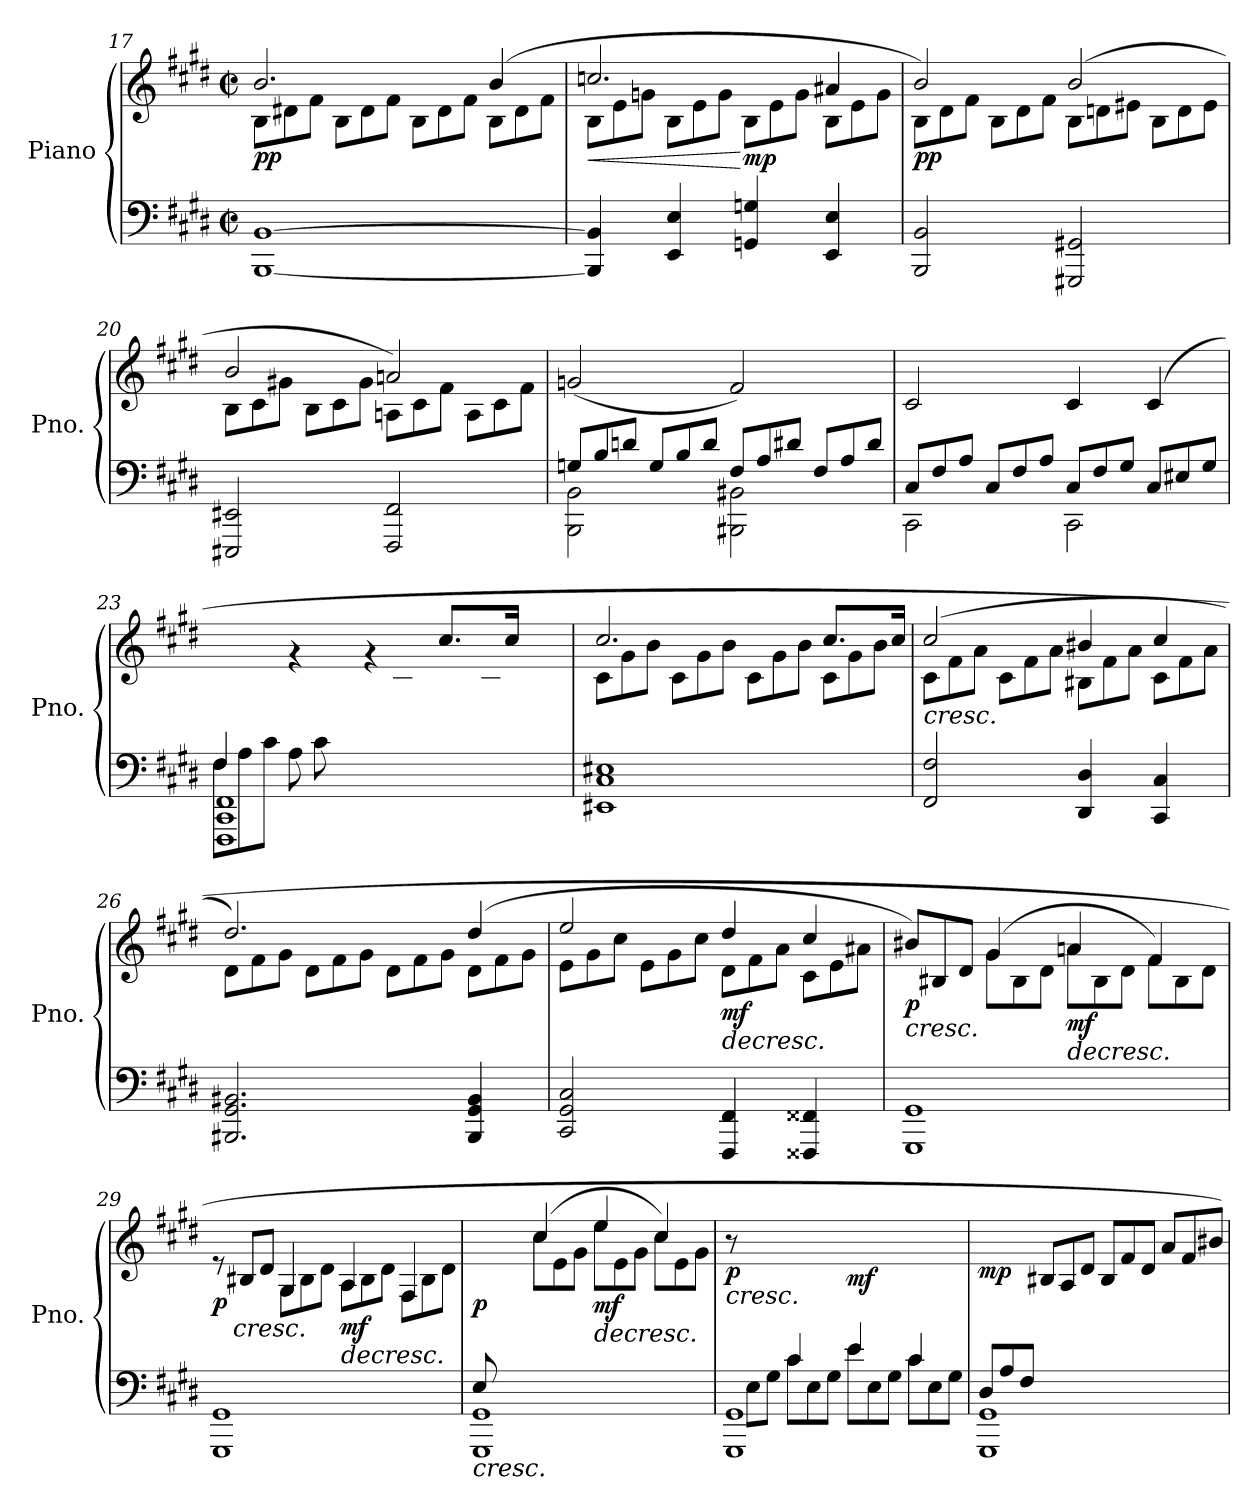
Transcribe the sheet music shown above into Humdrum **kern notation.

**kern	**kern	**dynam
*part1	*part1	*part1
*staff2	*staff1	*staff1/2
*I"Piano	*	*
*I'Pno.	*	*
*clefF4	*clefG2	*
*k[f#c#g#d#]	*k[f#c#g#d#]	*
*M2/2	*M2/2	*
*met(c|)	*met(c|)	*
=17	=17	=17
*	*^	*
*	*	*Xtuplet	*
!	!	!	!LO:DY:b
[1BBB [1BB	2.b/	12B\L	pp
.	.	12d#X\	.
.	.	12f#\J	.
.	.	12B\L	.
.	.	12d#\	.
.	.	12f#\J	.
.	.	12B\L	.
.	.	12d#\	.
.	.	12f#\J	.
.	(>4b/	12B\L	.
.	.	12d#\	.
.	.	12f#\J	.
=18	=18	=18	=18
!	!	!	!LO:HP:b
4BBB/] 4BB/]	2.ccn/	12B\L	<
.	.	12e\	.
.	.	12gn\J	.
4EE/ 4E/	.	12B\L	.
.	.	12e\	.
.	.	12g\J	.
!	!	!	!LO:DY:n=1:b
4GGn/ 4Gn/	.	12B\L	[ mp
.	.	12e\	.
.	.	12g\J	.
4EE/ 4E/	4a#X/	12B\L	.
.	.	12e\	.
.	.	12g\J	.
=19	=19	=19	=19
!	!	!	!LO:DY:b
2BBB/ 2BB/	2b/)	12B\L	pp
.	.	12d#\	.
.	.	12f#\J	.
.	.	12B\L	.
.	.	12d#\	.
.	.	12f#\J	.
2GGG#X/ 2GG#X/	(2b/	12B\L	.
.	.	12dn\	.
.	.	12e#X\J	.
.	.	12B\L	.
.	.	12d\	.
.	.	12e#\J	.
!!LO:PB:g=z	!!
=20	=20	=20	=20
2EEE#X/ 2EE#X/	2b/	12B\L	.
.	.	12c#\	.
.	.	12g#X\J	.
.	.	12B\L	.
.	.	12c#\	.
.	.	12g#\J	.
2FFF#/ 2FF#/	2an/)	12An\L	.
.	.	12c#\	.
.	.	12f#\J	.
.	.	12A\L	.
.	.	12c#\	.
.	.	12f#\J	.
*	*v	*v	*
=21	=21	=21
*Xtuplet	*	*
*^	*	*
12Gn/L	2BBB\ 2BB\	(2gn/	.
12B/	.	.	.
12dn/J	.	.	.
12G/L	.	.	.
12B/	.	.	.
12d/J	.	.	.
12F#/L	2BBB#X\ 2BB#X\	2f#/)	.
12A/	.	.	.
12d#X/J	.	.	.
12F#/L	.	.	.
12A/	.	.	.
12d#/J	.	.	.
=22	=22	=22	=22
12C#/L	2CC#\	2c#/	.
12F#/	.	.	.
12A/J	.	.	.
12C#/L	.	.	.
12F#/	.	.	.
12A/J	.	.	.
12C#/L	2CC#\	4c#/	.
12F#/	.	.	.
12G#/J	.	.	.
12C#/L	.	(4c#/	.
12E#X/	.	.	.
12G#/J	.	.	.
=23	=23	=23	=23
*	*^	*^	*
4F#/)	12F#\L	1FFF# 1CC# 1FF#	4ryy	12%5ryy	.
.	12A\	.	.	.	.
.	12c#\J	.	.	.	.
2.ryy	12A\L	.	4rg	.	.
.	12c#\	.	.	.	.
.	12%7ryy	.	.	12f#\J	.
.	.	.	4rg	12c#\L	.
.	.	.	.	12f#\	.
.	.	.	.	12a\J	.
.	.	.	8.cc#/L	12c#\L	.
.	.	.	.	12f#\	.
.	.	.	.	12a\J	.
.	.	.	16cc#/Jk	.	.
*v	*v	*v	*	*	*
!!LO:LB:g=z	!!
=24	=24	=24	=24
1EE#X 1C# 1E#X	2.cc#/	12c#\L	.
.	.	12g#\	.
.	.	12b\J	.
.	.	12c#\L	.
.	.	12g#\	.
.	.	12b\J	.
.	.	12c#\L	.
.	.	12g#\	.
.	.	12b\J	.
.	8.cc#/L	12c#\L	.
.	.	12g#\	.
.	.	12b\J	.
.	16cc#/Jk	.	.
=25	=25	=25	=25
!	!	!	!LO:HP:b
2FF#/ 2F#/	(2cc#/	12c#\L	<
.	.	12f#\	.
.	.	12a\J	.
.	.	12c#\L	.
.	.	12f#\	.
.	.	12a\J	.
4DD#/ 4D#/	4b#X/	12B#X\L	.
.	.	12f#\	.
.	.	12a\J	.
4CC#/ 4C#/	4cc#/	12c#\L	.
.	.	12f#\	.
.	.	12a\J	.
=26	=26	=26	=26
2.BBB#X/ 2.GG#/ 2.BB#X/	2.dd#/)	12d#\L	.
.	.	12f#\	.
.	.	12g#\J	.
.	.	12d#\L	.
.	.	12f#\	.
.	.	12g#\J	.
.	.	12d#\L	.
.	.	12f#\	.
.	.	12g#\J	.
4BBB#/ 4GG#/ 4BB#/	(4dd#/	12d#\L	.
.	.	12f#\	.
.	.	12g#\J	.
=27	=27	=27	=27
2CC#/ 2GG#/ 2C#/	2ee/	12e\L	.
.	.	12g#\	.
.	.	12cc#\J	.
.	.	12e\L	.
.	.	12g#\	.
.	.	12cc#\J	.
!	!	!	!LO:HP:b
!	!	!	!LO:DY:n=1:b
4FFF#/ 4FF#/	4dd#/	12d#\L	> mf
.	.	12f#\	.
.	.	12a\J	.
4FFF##X/ 4FF##X/	4cc#/	12c#\L	.
.	.	12e\	.
.	.	12a#X\J	.
*	*v	*v	*
.	.	[
!!LO:LB:g=z
=28	=28	=28
!	!	!LO:HP:b
*	*^	*
!	!	!	!LO:DY:n=1:b
1GGG# 1GG#	12b#X/L)	4ryy	< p
.	12B#X/	.	.
.	12d#/J	.	.
.	(4g#/	12g#\L	.
.	.	12B#\	.
.	.	12d#\J	.
!	!	!	!LO:HP:n=1:b
!	!	!	!LO:DY:n=2:b
.	4an/	12a\L	] > mf
.	.	12B#\	.
.	.	12d#\J	.
.	4f#/)	12f#\L	.
.	.	12B#\	.
.	.	12d#\J	.
*	*v	*v	*
.	.	[
=29	=29	=29
*	*^	*
!	!	!	!LO:DY:b
1GGG# 1GG#	12re	4ryy	p
!	!	!	!LO:HP:b
.	12B#X/L	.	<
.	12d#/J	.	.
.	4G#/	(12G#\L	.
.	.	12B#\	.
.	.	12d#\J	.
!	!	!	!LO:HP:n=1:b
!	!	!	!LO:DY:n=1:b
.	4A/	12A\L	] > mf
.	.	12B#\	.
.	.	12d#\J	.
.	4F#/	12F#\L	.
.	.	12B#\	.
.	.	12d#\J	.
*	*v	*v	*
.	.	[
=30	=30	=30
!	!	!LO:HP:b=2
*^	*^	*
!	!	!	!	!LO:DY:n=1:b
12E/L)	1GGG# 1GG#	12ryy	4ryy	< p
12%11ryy	.	12e\	.	.
.	.	12g#\J	.	.
.	.	(4cc#/	12cc#\L	.
.	.	.	12e\	.
.	.	.	12g#\J	.
!	!	!	!	!LO:HP:n=1:b
!	!	!	!	!LO:DY:n=2:b
.	.	4ee/	12ee\L	] > mf
.	.	.	12e\	.
.	.	.	12g#\J	.
.	.	4cc#/)	12cc#\L	.
.	.	.	12e\	.
.	.	.	12g#\J	.
*v	*v	*	*	*
*	*v	*v	*
.	.	[
=31	=31	=31
*^	*	*
*	*^	*	*
!	!	!	!	!LO:HP:b
!	!	!	!	!LO:DY:n=1:b
12ryy	4ryy	1GGG# 1GG#	12r	< p
12E\L	.	.	12%5ryy	.
12G#\J	.	.	.	.
4c#/	12c#\L	.	.	.
.	12E\	.	.	.
.	12G#\J	.	.	.
!	!	!	!	!LO:DY:n=2:b
4e/	12e\L	.	2ryy	] mf
.	12E\	.	.	.
.	12G#\J	.	.	.
4c#/	12c#\L	.	.	.
.	12E\	.	.	.
.	12G#\J	.	.	.
*v	*v	*v	*	*
.	.	[
!!LO:LB:g=z
=32	=32	=32
*^	*	*
!	!	!	!LO:DY:b
(>12D#/L	1GGG# 1GG#	4ryy	mp
12A/	.	.	.
12F#/J	.	.	.
2.ryy	.	12B#X/L	.
.	.	12A/	.
.	.	12d#/J	.
.	.	12B#/L	.
.	.	12f#/	.
.	.	12d#/J	.
.	.	12a/L	.
.	.	12f#/	.
.	.	12b#X/J)	.
*v	*v	*	*
=	=	=
*-	*-	*-
